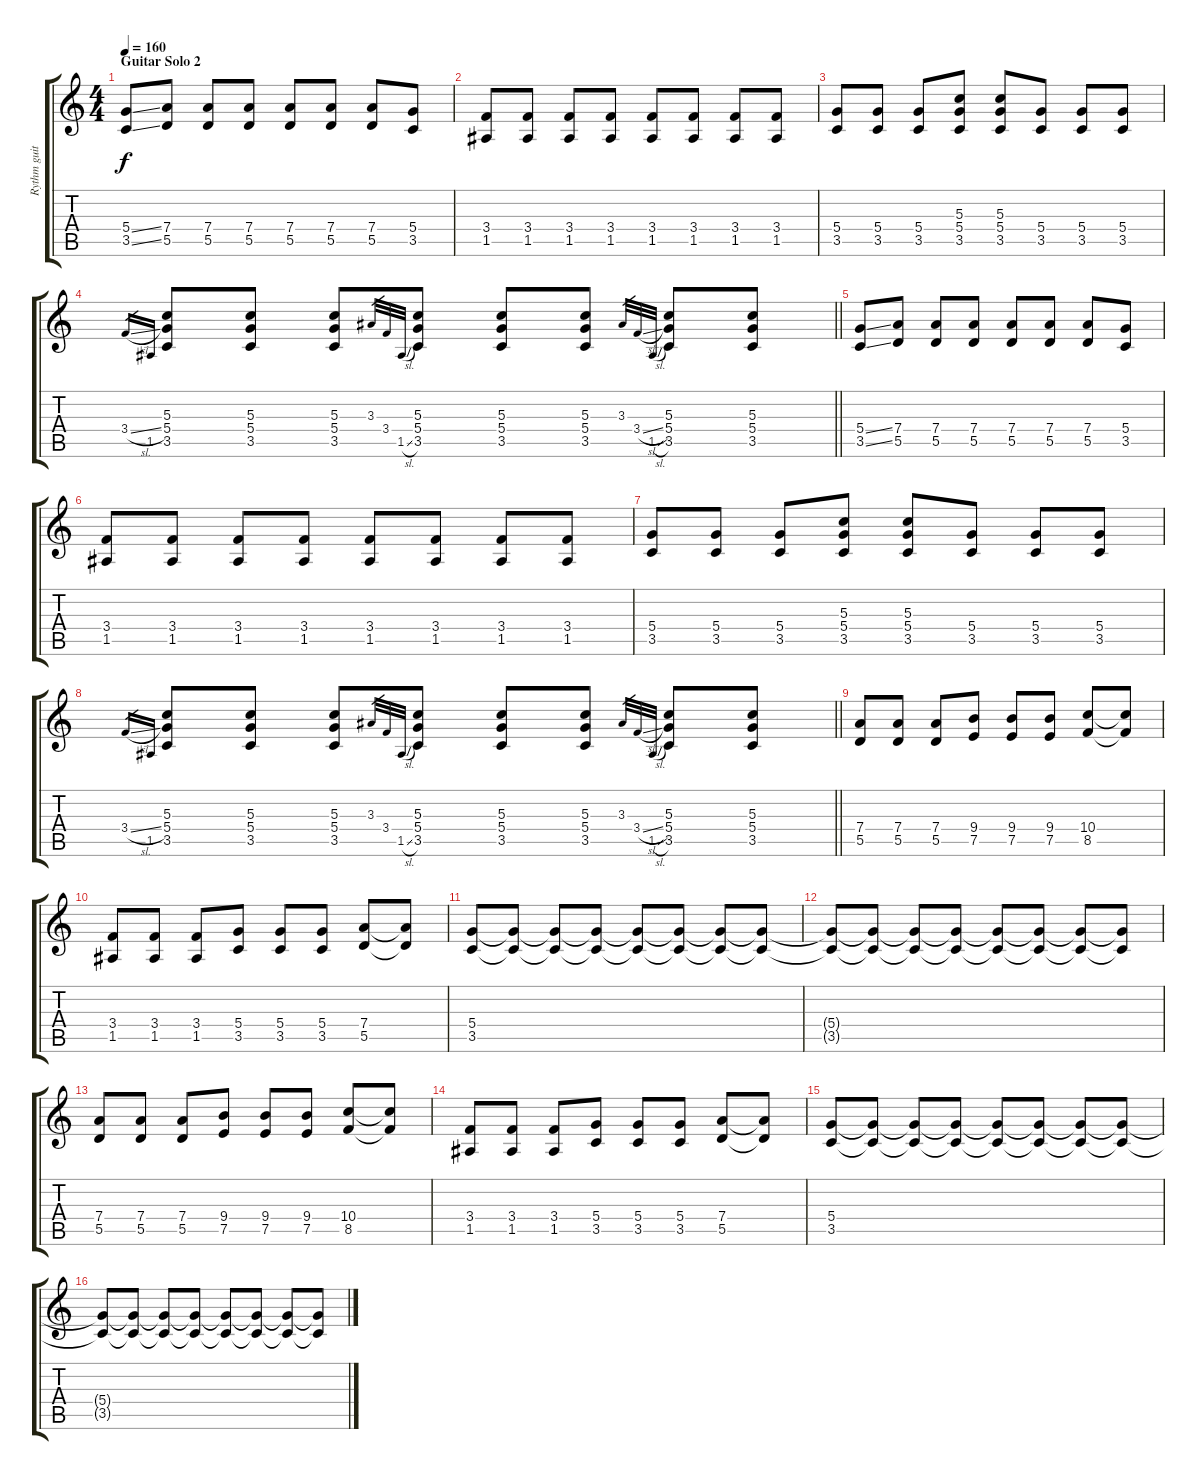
\track ("Rythm guitar" "Rythm guit") {instrument overdrivenguitar}
\staff {score tabs}
\tuning (E4 B3 G3 D3 A2 E2) {hide}
\ts (4 4)
\section ("" "Guitar Solo 2")
\tempo 160
\clef g2
\ks c
(5.4{ss} 3.5{ss}).8{dy f} (7.4 5.5).8 (7.4 5.5).8 (7.4 5.5).8 (7.4 5.5).8 (7.4 5.5).8 (7.4 5.5).8 (5.4 3.5).8 |
(3.4 1.5).8 (3.4 1.5).8 (3.4 1.5).8 (3.4 1.5).8 (3.4 1.5).8 (3.4 1.5).8 (3.4 1.5).8 (3.4 1.5).8 |
(5.4 3.5).8 (5.4 3.5).8 (5.4 3.5).8 (5.3 5.4 3.5).8 (5.3 5.4 3.5).8 (5.4 3.5).8 (5.4 3.5).8 (5.4 3.5).8 |
\barLineRight lightlight
3.4{sl}.16{gr} 1.5.16{gr} (5.3 5.4 3.5).8 (5.3 5.4 3.5).8 (5.3 5.4 3.5).8 3.3.32{gr} 3.4.32{gr} 1.5{sl}.32{gr} (5.3 5.4 3.5).8 (5.3 5.4 3.5).8 (5.3 5.4 3.5).8 3.3.32{gr} 3.4{sl}.32{gr} 1.5{sl}.32{gr} (5.3 5.4 3.5).8 (5.3 5.4 3.5).8 |
(5.4{ss} 3.5{ss}).8 (7.4 5.5).8 (7.4 5.5).8 (7.4 5.5).8 (7.4 5.5).8 (7.4 5.5).8 (7.4 5.5).8 (5.4 3.5).8 |
(3.4 1.5).8 (3.4 1.5).8 (3.4 1.5).8 (3.4 1.5).8 (3.4 1.5).8 (3.4 1.5).8 (3.4 1.5).8 (3.4 1.5).8 |
(5.4 3.5).8 (5.4 3.5).8 (5.4 3.5).8 (5.3 5.4 3.5).8 (5.3 5.4 3.5).8 (5.4 3.5).8 (5.4 3.5).8 (5.4 3.5).8 |
\barLineRight lightlight
3.4{sl}.16{gr} 1.5.16{gr} (5.3 5.4 3.5).8 (5.3 5.4 3.5).8 (5.3 5.4 3.5).8 3.3.32{gr} 3.4.32{gr} 1.5{sl}.32{gr} (5.3 5.4 3.5).8 (5.3 5.4 3.5).8 (5.3 5.4 3.5).8 3.3.32{gr} 3.4{sl}.32{gr} 1.5{sl}.32{gr} (5.3 5.4 3.5).8 (5.3 5.4 3.5).8 |
(7.4 5.5).8 (7.4 5.5).8 (7.4 5.5).8 (9.4 7.5).8 (9.4 7.5).8 (9.4 7.5).8 (10.4 8.5).8 (10.4{t} 8.5{t}).8 |
(3.4 1.5).8 (3.4 1.5).8 (3.4 1.5).8 (5.4 3.5).8 (5.4 3.5).8 (5.4 3.5).8 (7.4 5.5).8 (7.4{t} 5.5{t}).8 |
(5.4 3.5).8 (5.4{t} 3.5{t}).8 (5.4{t} 3.5{t}).8 (5.4{t} 3.5{t}).8 (5.4{t} 3.5{t}).8 (5.4{t} 3.5{t}).8 (5.4{t} 3.5{t}).8 (5.4{t} 3.5{t}).8 |
(5.4{t} 3.5{t}).8 (5.4{t} 3.5{t}).8 (5.4{t} 3.5{t}).8 (5.4{t} 3.5{t}).8 (5.4{t} 3.5{t}).8 (5.4{t} 3.5{t}).8 (5.4{t} 3.5{t}).8 (5.4{t} 3.5{t}).8 |
(7.4 5.5).8 (7.4 5.5).8 (7.4 5.5).8 (9.4 7.5).8 (9.4 7.5).8 (9.4 7.5).8 (10.4 8.5).8 (10.4{t} 8.5{t}).8 |
(3.4 1.5).8 (3.4 1.5).8 (3.4 1.5).8 (5.4 3.5).8 (5.4 3.5).8 (5.4 3.5).8 (7.4 5.5).8 (7.4{t} 5.5{t}).8 |
(5.4 3.5).8 (5.4{t} 3.5{t}).8 (5.4{t} 3.5{t}).8 (5.4{t} 3.5{t}).8 (5.4{t} 3.5{t}).8 (5.4{t} 3.5{t}).8 (5.4{t} 3.5{t}).8 (5.4{t} 3.5{t}).8 |
(5.4{t} 3.5{t}).8 (5.4{t} 3.5{t}).8 (5.4{t} 3.5{t}).8 (5.4{t} 3.5{t}).8 (5.4{t} 3.5{t}).8 (5.4{t} 3.5{t}).8 (5.4{t} 3.5{t}).8 (5.4{t} 3.5{t}).8
